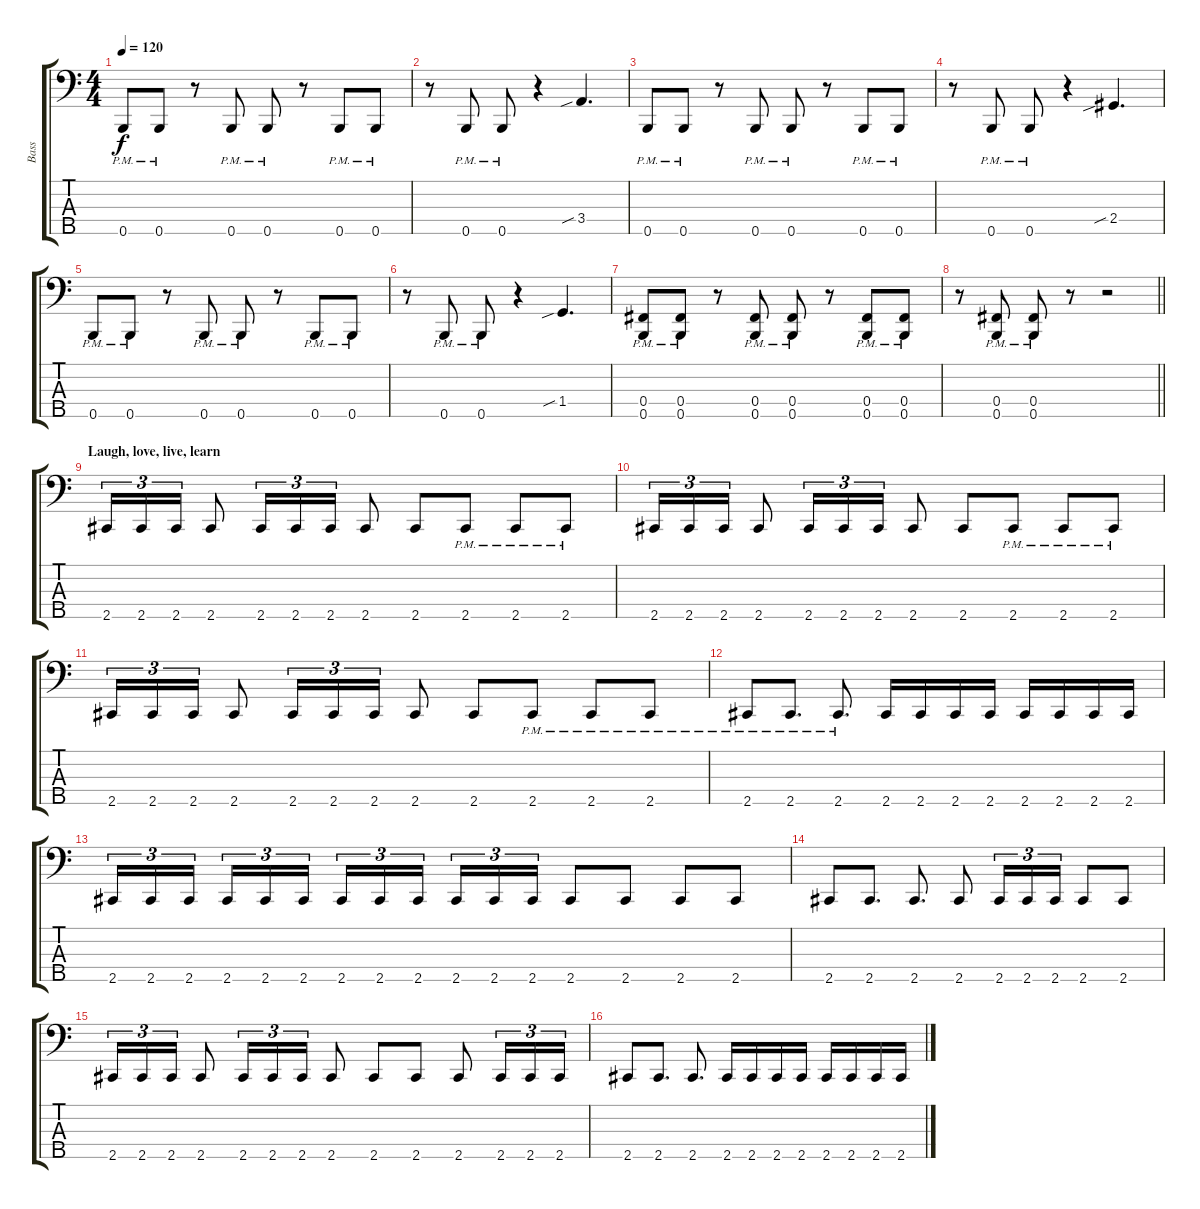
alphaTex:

\track ("Bass" "Bass") {instrument electricbasspick}
\staff {score tabs}
\tuning (Gb2 E2 B1 Gb1 B0) {hide}
\ts (4 4)
\tempo 120
\clef f4
\ks c
0.5{pm}.8{dy f} 0.5{pm}.8 r.8 0.5{pm}.8 0.5{pm}.8 r.8 0.5{pm}.8 0.5{pm}.8 |
r.8 0.5{pm}.8 0.5{pm}.8 r.4 3.4{sib}.4{d} |
0.5{pm}.8 0.5{pm}.8 r.8 0.5{pm}.8 0.5{pm}.8 r.8 0.5{pm}.8 0.5{pm}.8 |
r.8 0.5{pm}.8 0.5{pm}.8 r.4 2.4{sib}.4{d} |
0.5{pm}.8 0.5{pm}.8 r.8 0.5{pm}.8 0.5{pm}.8 r.8 0.5{pm}.8 0.5{pm}.8 |
r.8 0.5{pm}.8 0.5{pm}.8 r.4 1.4{sib}.4{d} |
(0.4{pm} 0.5).8 (0.4{pm} 0.5).8 r.8 (0.4{pm} 0.5).8 (0.4{pm} 0.5).8 r.8 (0.4{pm} 0.5).8 (0.4{pm} 0.5).8 |
\barLineRight lightlight
r.8 (0.4{pm} 0.5).8 (0.4{pm} 0.5).8 r.8 r.2 |
\section ("" "Laugh, love, live, learn")
2.5.16{tu (3 2)} 2.5.16{tu (3 2)} 2.5.16{tu (3 2)} 2.5.8 2.5.16{tu (3 2)} 2.5.16{tu (3 2)} 2.5.16{tu (3 2)} 2.5.8 2.5.8 2.5{pm}.8 2.5{pm}.8 2.5{pm}.8 |
2.5.16{tu (3 2)} 2.5.16{tu (3 2)} 2.5.16{tu (3 2)} 2.5.8 2.5.16{tu (3 2)} 2.5.16{tu (3 2)} 2.5.16{tu (3 2)} 2.5.8 2.5.8 2.5{pm}.8 2.5{pm}.8 2.5{pm}.8 |
2.5.16{tu (3 2)} 2.5.16{tu (3 2)} 2.5.16{tu (3 2)} 2.5.8 2.5.16{tu (3 2)} 2.5.16{tu (3 2)} 2.5.16{tu (3 2)} 2.5.8 2.5.8 2.5{pm}.8 2.5{pm}.8 2.5{pm}.8 |
2.5{pm}.8 2.5{pm}.8{d} 2.5{pm}.8{d} 2.5.16 2.5.16 2.5.16 2.5.16 2.5.16 2.5.16 2.5.16 2.5.16 |
2.5.16{tu (3 2)} 2.5.16{tu (3 2)} 2.5.16{tu (3 2) beam splitsecondary} 2.5.16{tu (3 2)} 2.5.16{tu (3 2)} 2.5.16{tu (3 2)} 2.5.16{tu (3 2)} 2.5.16{tu (3 2)} 2.5.16{tu (3 2) beam splitsecondary} 2.5.16{tu (3 2)} 2.5.16{tu (3 2)} 2.5.16{tu (3 2)} 2.5.8 2.5.8 2.5.8 2.5.8 |
2.5.8 2.5.8{d} 2.5.8{d} 2.5.8 2.5.16{tu (3 2)} 2.5.16{tu (3 2)} 2.5.16{tu (3 2)} 2.5.8 2.5.8 |
2.5.16{tu (3 2)} 2.5.16{tu (3 2)} 2.5.16{tu (3 2)} 2.5.8 2.5.16{tu (3 2)} 2.5.16{tu (3 2)} 2.5.16{tu (3 2)} 2.5.8 2.5.8 2.5.8 2.5.8 2.5.16{tu (3 2)} 2.5.16{tu (3 2)} 2.5.16{tu (3 2)} |
2.5.8 2.5.8{d} 2.5.8{d} 2.5.16 2.5.16 2.5.16 2.5.16 2.5.16 2.5.16 2.5.16 2.5.16
